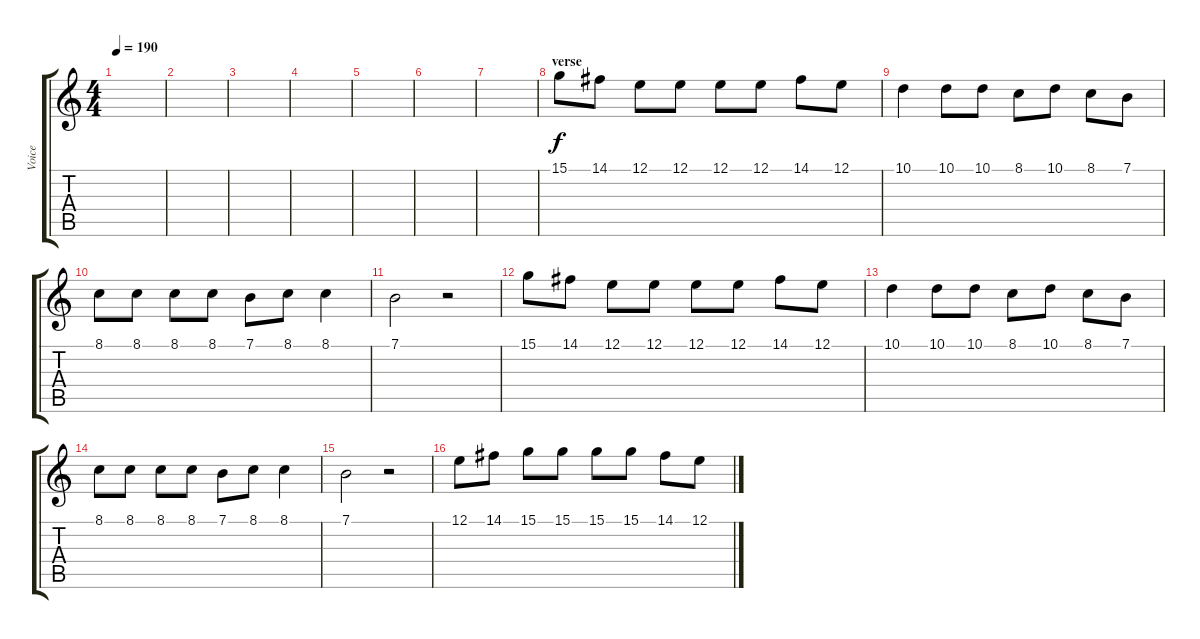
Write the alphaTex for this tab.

\track ("Voice" "Voice") {instrument choiraahs}
\staff {score tabs}
\tuning (E4 B3 G3 D3 A2 E2) {hide}
\ts (4 4)
\tempo 190
\clef g2
\ks c
|
|
|
|
|
|
|
\section ("" "verse")
15.1.8 14.1.8 12.1.8 12.1.8 12.1.8 12.1.8 14.1.8 12.1.8 |
10.1.4 10.1.8 10.1.8 8.1.8 10.1.8 8.1.8 7.1.8 |
8.1.8 8.1.8 8.1.8 8.1.8 7.1.8 8.1.8 8.1.4 |
7.1.2 r.2 |
15.1.8 14.1.8 12.1.8 12.1.8 12.1.8 12.1.8 14.1.8 12.1.8 |
10.1.4 10.1.8 10.1.8 8.1.8 10.1.8 8.1.8 7.1.8 |
8.1.8 8.1.8 8.1.8 8.1.8 7.1.8 8.1.8 8.1.4 |
7.1.2 r.2 |
12.1.8 14.1.8 15.1.8 15.1.8 15.1.8 15.1.8 14.1.8 12.1.8
